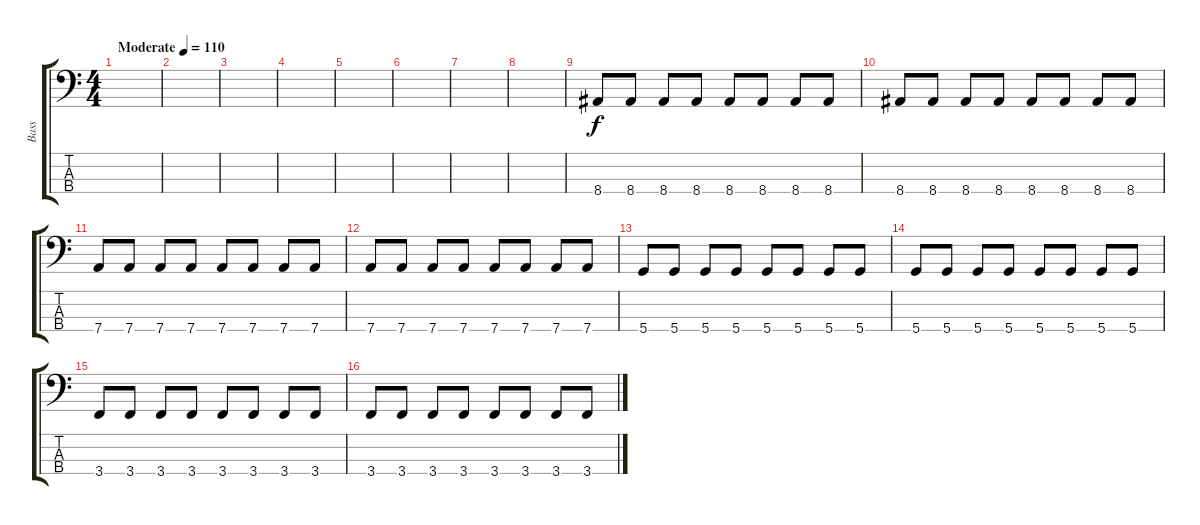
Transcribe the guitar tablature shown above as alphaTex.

\track ("Bass" "Bass") {instrument electricbasspick}
\staff {score tabs}
\tuning (G2 D2 A1 D1) {hide}
\ts (4 4)
\tempo (110 "Moderate")
\clef f4
\ks c
|
|
|
|
|
|
|
|
8.4.8 8.4.8 8.4.8 8.4.8 8.4.8 8.4.8 8.4.8 8.4.8 |
8.4.8 8.4.8 8.4.8 8.4.8 8.4.8 8.4.8 8.4.8 8.4.8 |
7.4.8 7.4.8 7.4.8 7.4.8 7.4.8 7.4.8 7.4.8 7.4.8 |
7.4.8 7.4.8 7.4.8 7.4.8 7.4.8 7.4.8 7.4.8 7.4.8 |
5.4.8 5.4.8 5.4.8 5.4.8 5.4.8 5.4.8 5.4.8 5.4.8 |
5.4.8 5.4.8 5.4.8 5.4.8 5.4.8 5.4.8 5.4.8 5.4.8 |
3.4.8 3.4.8 3.4.8 3.4.8 3.4.8 3.4.8 3.4.8 3.4.8 |
3.4.8 3.4.8 3.4.8 3.4.8 3.4.8 3.4.8 3.4.8 3.4.8
